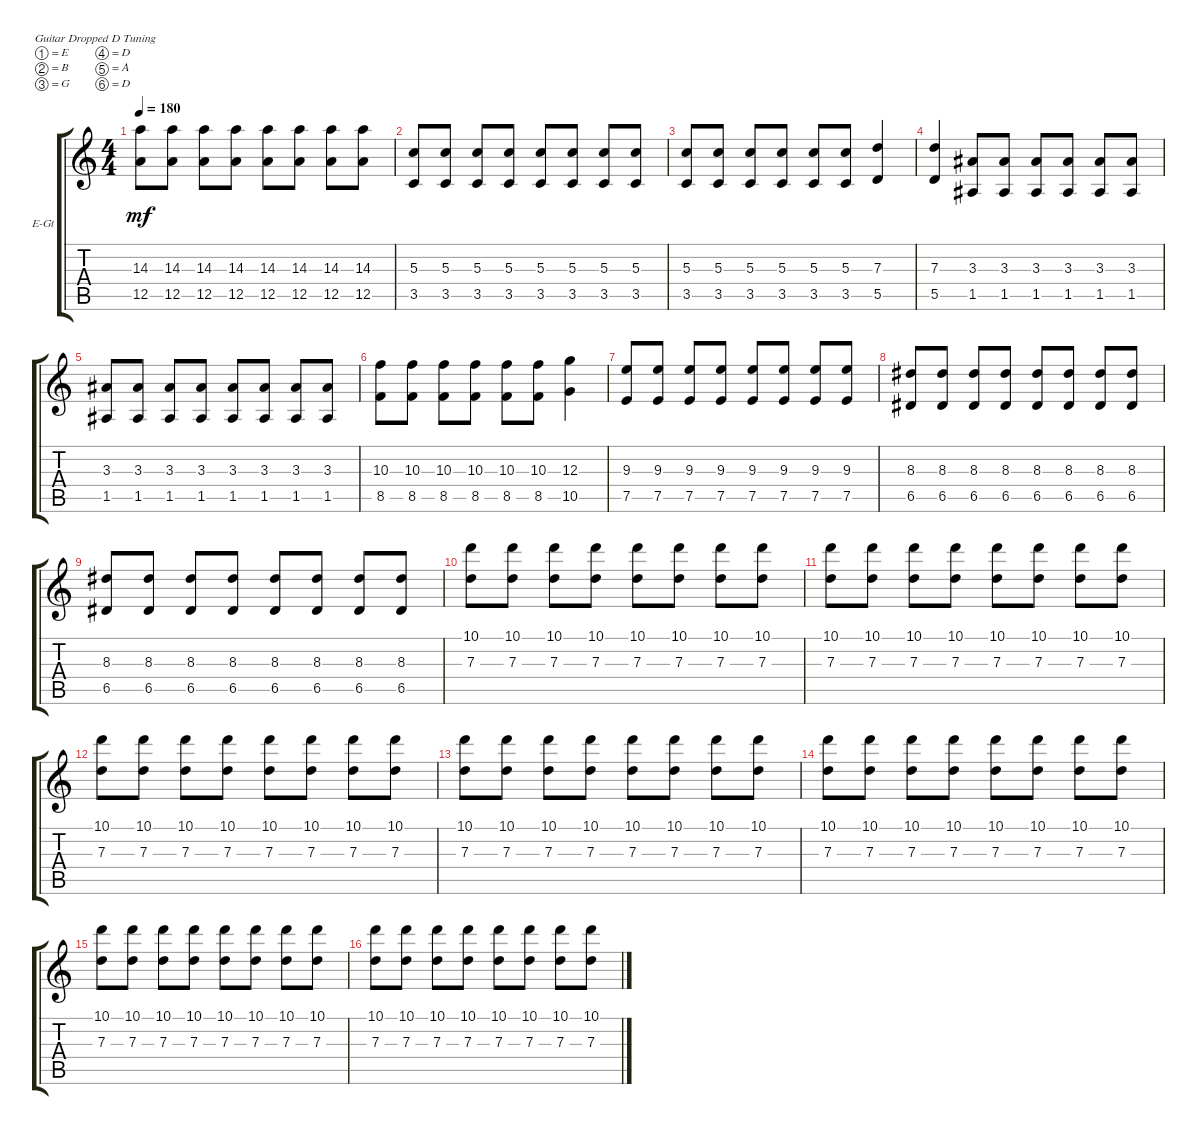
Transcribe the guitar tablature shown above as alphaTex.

\bracketExtendMode groupsimilarinstruments
\firstSystemTrackNameOrientation horizontal
\otherSystemsTrackNameOrientation horizontal
\track ("Electric Guitar" "E-Gt") {instrument distortionguitar}
\staff {score tabs}
\tuning (E4 B3 G3 D3 A2 D2)
\ts (4 4)
\tempo 180
\clef g2
\ks c
(12.5 14.3).8{dy mf} (12.5 14.3).8 (12.5 14.3).8 (12.5 14.3).8 (12.5 14.3).8 (12.5 14.3).8 (12.5 14.3).8 (12.5 14.3).8 |
(3.5 5.3).8 (3.5 5.3).8 (3.5 5.3).8 (3.5 5.3).8 (3.5 5.3).8 (3.5 5.3).8 (3.5 5.3).8 (3.5 5.3).8 |
(3.5 5.3).8 (3.5 5.3).8 (3.5 5.3).8 (3.5 5.3).8 (3.5 5.3).8 (3.5 5.3).8 (5.5 7.3).4 |
(5.5 7.3).4 (1.5 3.3).8 (1.5 3.3).8 (1.5 3.3).8 (1.5 3.3).8 (1.5 3.3).8 (1.5 3.3).8 |
(1.5 3.3).8 (1.5 3.3).8 (1.5 3.3).8 (1.5 3.3).8 (1.5 3.3).8 (1.5 3.3).8 (1.5 3.3).8 (1.5 3.3).8 |
(8.5 10.3).8 (8.5 10.3).8 (8.5 10.3).8 (8.5 10.3).8 (8.5 10.3).8 (8.5 10.3).8 (10.5 12.3).4 |
(7.5 9.3).8 (7.5 9.3).8 (7.5 9.3).8 (7.5 9.3).8 (7.5 9.3).8 (7.5 9.3).8 (7.5 9.3).8 (7.5 9.3).8 |
(6.5 8.3).8 (6.5 8.3).8 (6.5 8.3).8 (6.5 8.3).8 (6.5 8.3).8 (6.5 8.3).8 (6.5 8.3).8 (6.5 8.3).8 |
(6.5 8.3).8 (6.5 8.3).8 (6.5 8.3).8 (6.5 8.3).8 (6.5 8.3).8 (6.5 8.3).8 (6.5 8.3).8 (6.5 8.3).8 |
(10.1 7.3).8 (10.1 7.3).8 (10.1 7.3).8 (10.1 7.3).8 (10.1 7.3).8 (10.1 7.3).8 (10.1 7.3).8 (10.1 7.3).8 |
(10.1 7.3).8 (10.1 7.3).8 (10.1 7.3).8 (10.1 7.3).8 (10.1 7.3).8 (10.1 7.3).8 (10.1 7.3).8 (10.1 7.3).8 |
(10.1 7.3).8 (10.1 7.3).8 (10.1 7.3).8 (10.1 7.3).8 (10.1 7.3).8 (10.1 7.3).8 (10.1 7.3).8 (10.1 7.3).8 |
(10.1 7.3).8 (10.1 7.3).8 (10.1 7.3).8 (10.1 7.3).8 (10.1 7.3).8 (10.1 7.3).8 (10.1 7.3).8 (10.1 7.3).8 |
(10.1 7.3).8 (10.1 7.3).8 (10.1 7.3).8 (10.1 7.3).8 (10.1 7.3).8 (10.1 7.3).8 (10.1 7.3).8 (10.1 7.3).8 |
(10.1 7.3).8 (10.1 7.3).8 (10.1 7.3).8 (10.1 7.3).8 (10.1 7.3).8 (10.1 7.3).8 (10.1 7.3).8 (10.1 7.3).8 |
(10.1 7.3).8 (10.1 7.3).8 (10.1 7.3).8 (10.1 7.3).8 (10.1 7.3).8 (10.1 7.3).8 (10.1 7.3).8 (10.1 7.3).8
